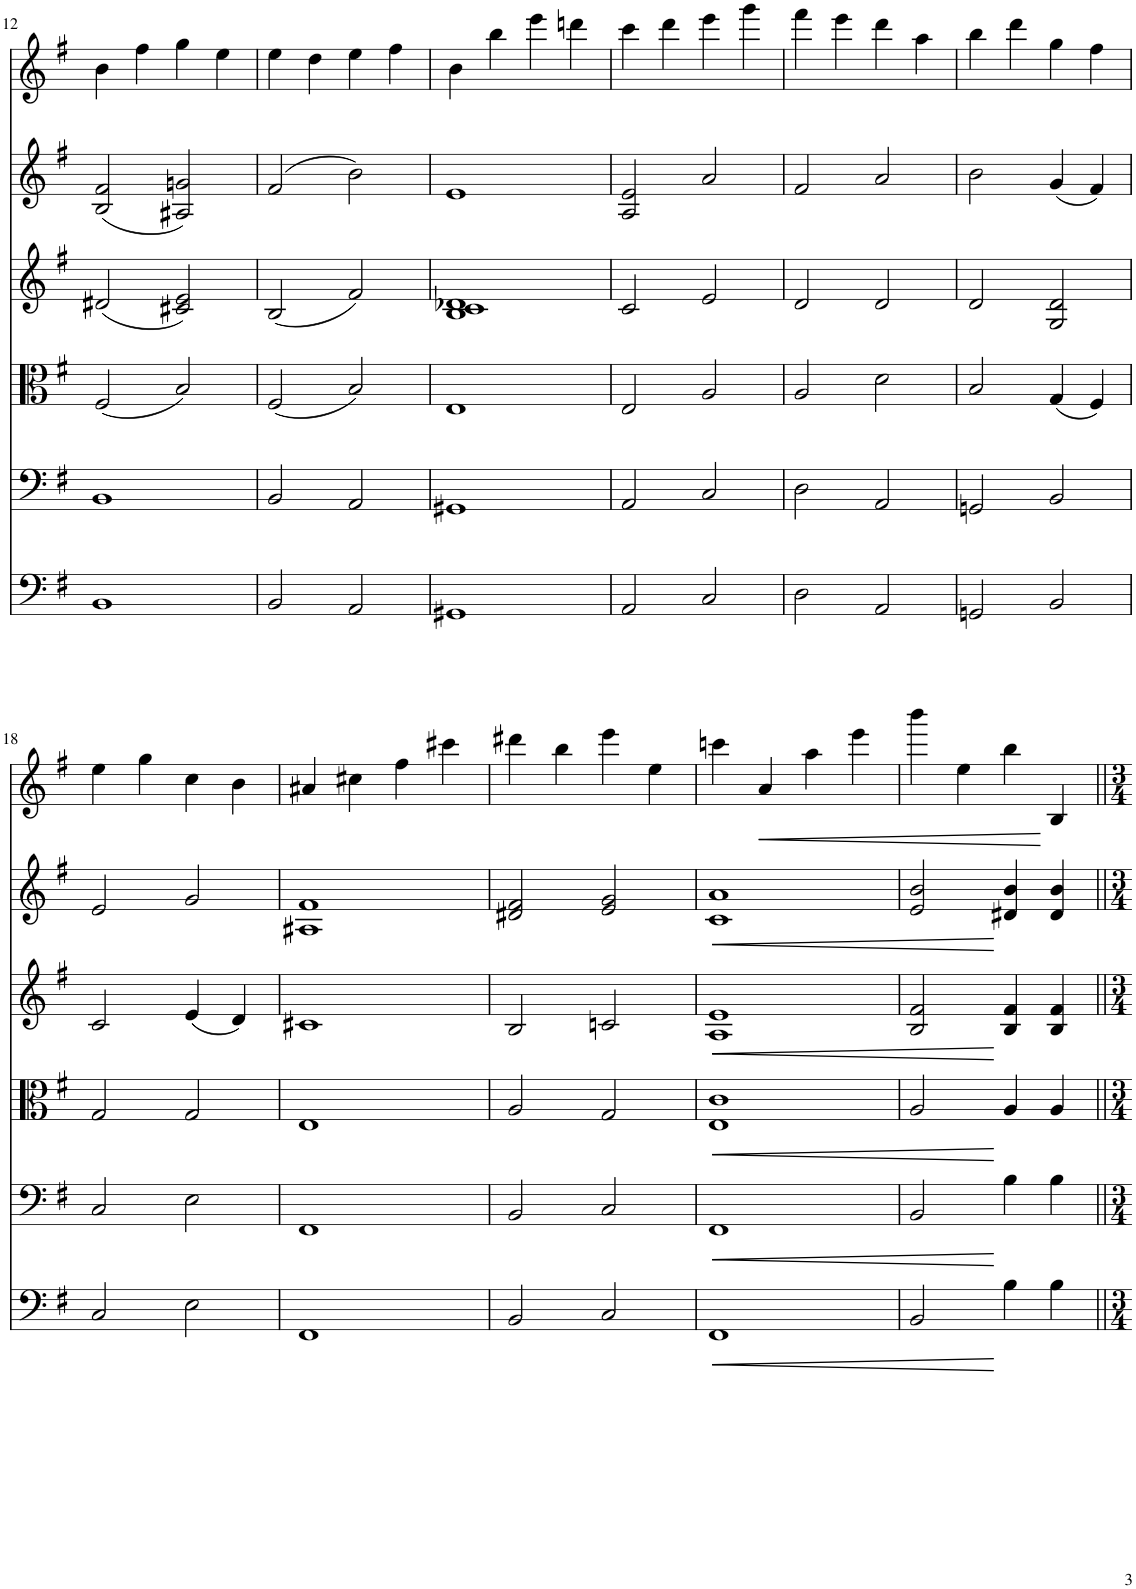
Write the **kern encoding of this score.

**kern	**kern	**kern	**kern	**kern	**kern
*part6	*part5	*part4	*part3	*part2	*part1
*staff6	*staff5	*staff4	*staff3	*staff2	*staff1
*I"Voice	*I"Voice	*I"Voice	*I"Voice	*I"Voice	*I"Voice
*I'V	*I'V	*I'V	*I'V	*I'V	*I'V
!!LO:PB:g=z
*clefF4	*clefF4	*clefC3	*clefG2	*clefG2	*clefG2
*k[f#]	*k[f#]	*k[f#]	*k[f#]	*k[f#]	*k[f#]
*M4/4	*M4/4	*M4/4	*M4/4	*M4/4	*M4/4
=12	=12	=12	=12	=12	=12
1BB	1BB	(<2F#/	(<2d#X/	(<2B/ 2f#/	4b\
.	.	.	.	.	4ff#\
.	.	2B/)	2c#X/ 2e/)	2A#X/ 2gn/)	4gg\
.	.	.	.	.	4ee\
=13	=13	=13	=13	=13	=13
2BB/	2BB/	(<2F#/	(<2B/	(>2f#/	4ee\
.	.	.	.	.	4dd\
2AA/	2AA/	2B/)	2f#/)	2b\)	4ee\
.	.	.	.	.	4ff#\
=14	=14	=14	=14	=14	=14
1GG#X	1GG#X	1E	1B 1c 1d-X	1e	4b\
.	.	.	.	.	4bb\
.	.	.	.	.	4eee\
.	.	.	.	.	4dddn\
=15	=15	=15	=15	=15	=15
2AA/	2AA/	2E/	2c/	2A/ 2e/	4ccc\
.	.	.	.	.	4ddd\
2C/	2C/	2A/	2e/	2a/	4eee\
.	.	.	.	.	4ggg\
=16	=16	=16	=16	=16	=16
2D\	2D\	2A/	2d/	2f#/	4fff#\
.	.	.	.	.	4eee\
2AA/	2AA/	2d\	2d/	2a/	4ddd\
.	.	.	.	.	4aa\
=17	=17	=17	=17	=17	=17
2GGn/	2GGn/	2B/	2d/	2b\	4bb\
.	.	.	.	.	4ddd\
2BB/	2BB/	(<4G/	2G/ 2d/	(<4g/	4gg\
.	.	4F#/)	.	4f#/)	4ff#\
!!LO:LB:g=z
=18	=18	=18	=18	=18	=18
2C/	2C/	2G/	2c/	2e/	4ee\
.	.	.	.	.	4gg\
2E\	2E\	2G/	(<4e/	2g/	4cc\
.	.	.	4d/)	.	4b\
=19	=19	=19	=19	=19	=19
*	*	*	*	*^	*
1FF#	1FF#	1E	1c#X	1f#	1A#X	4a#X/
.	.	.	.	.	.	4cc#X\
.	.	.	.	.	.	4ff#\
.	.	.	.	.	.	4ccc#X\
*	*	*	*	*v	*v	*
=20	=20	=20	=20	=20	=20
2BB/	2BB/	2A/	2B/	2d#X/ 2f#/	4ddd#X\
.	.	.	.	.	4bb\
2C/	2C/	2G/	2cn/	2e/ 2g/	4eee\
.	.	.	.	.	4ee\
=21	=21	=21	=21	=21	=21
*	*	*^	*^	*^	*
1FF#	1FF#	1c	1E	1e	1A	1a	1c	4cccn\
.	.	.	.	.	.	.	.	4a/
.	.	.	.	.	.	.	.	4aa\
.	.	.	.	.	.	.	.	4eee\
*	*	*v	*v	*	*	*v	*v	*
*	*	*	*v	*v	*	*
=22	=22	=22	=22	=22	=22
2BB/	2BB/	2A/	2B/ 2f#/	2e/ 2b/	4bbb\
.	.	.	.	.	4ee\
4B\	4B\	4A/	4B/ 4f#/	4d#X/ 4b/	4bb\
4B\	4B\	4A/	4B/ 4f#/	4d#/ 4b/	4B/
=||	=||	=||	=||	=||	=||
*-	*-	*-	*-	*-	*-
